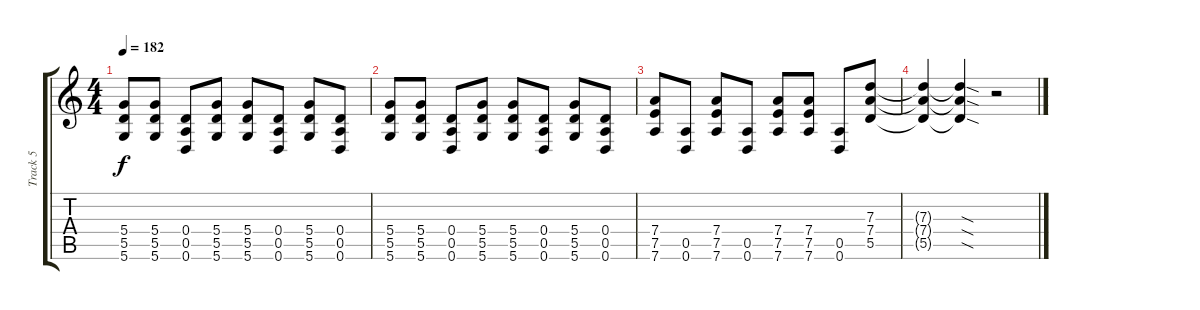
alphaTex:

\track ("Track 5" "Track 5") {instrument distortionguitar}
\staff {score tabs}
\tuning (E4 B3 G3 D3 A2 D2) {hide}
\ts (4 4)
\tempo 182
\clef g2
\ks c
(5.4 5.5 5.6).8{dy f} (5.4 5.5 5.6).8 (0.4 0.5 0.6).8 (5.4 5.5 5.6).8 (5.4 5.5 5.6).8 (0.4 0.5 0.6).8 (5.4 5.5 5.6).8 (0.4 0.5 0.6).8 |
(5.4 5.5 5.6).8 (5.4 5.5 5.6).8 (0.4 0.5 0.6).8 (5.4 5.5 5.6).8 (5.4 5.5 5.6).8 (0.4 0.5 0.6).8 (5.4 5.5 5.6).8 (0.4 0.5 0.6).8 |
(7.4 7.5 7.6).8 (0.5 0.6).8 (7.4 7.5 7.6).8 (0.5 0.6).8 (7.4 7.5 7.6).8 (7.4 7.5 7.6).8 (0.5 0.6).8 (7.3 7.4 5.5).8 |
(7.3{t} 7.4{t} 5.5{t}).4 (7.3{sod t} 7.4{sod t} 5.5{sod t}).4 r.2
